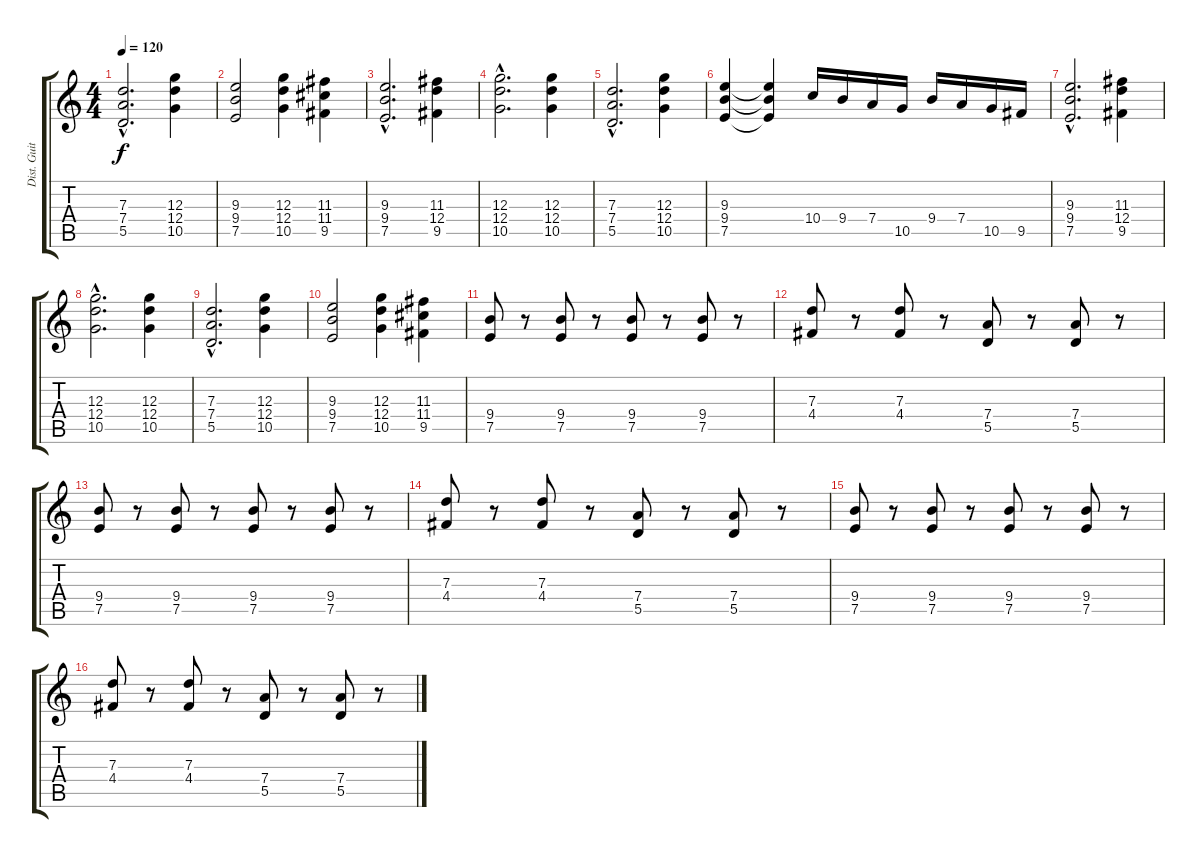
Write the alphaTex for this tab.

\track ("Dist. Guitar 2" "Dist. Guit") {instrument distortionguitar}
\staff {score tabs}
\tuning (E4 B3 G3 D3 A2 E2) {hide}
\ts (4 4)
\tempo 120
\clef g2
\ks c
(7.3{hac} 7.4{hac} 5.5{hac}).2{d dy f} (12.3 12.4 10.5).4 |
(9.3 9.4 7.5).2 (12.3 12.4 10.5).4 (11.3 11.4 9.5).4 |
(9.3{hac} 9.4{hac} 7.5{hac}).2{d} (11.3 12.4 9.5).4 |
(12.3{hac} 12.4{hac} 10.5{hac}).2{d} (12.3 12.4 10.5).4 |
(7.3{hac} 7.4{hac} 5.5{hac}).2{d} (12.3 12.4 10.5).4 |
(9.3 9.4 7.5).4 (9.3{t} 9.4{t} 7.5{t}).4 10.4.16 9.4.16 7.4.16 10.5.16 9.4.16 7.4.16 10.5.16 9.5.16 |
(9.3{hac} 9.4{hac} 7.5{hac}).2{d} (11.3 12.4 9.5).4 |
(12.3{hac} 12.4{hac} 10.5{hac}).2{d} (12.3 12.4 10.5).4 |
(7.3{hac} 7.4{hac} 5.5{hac}).2{d} (12.3 12.4 10.5).4 |
(9.3 9.4 7.5).2 (12.3 12.4 10.5).4 (11.3 11.4 9.5).4 |
(9.4 7.5).8 r.8 (9.4 7.5).8 r.8 (9.4 7.5).8 r.8 (9.4 7.5).8 r.8 |
(7.3 4.4).8 r.8 (7.3 4.4).8 r.8 (7.4 5.5).8 r.8 (7.4 5.5).8 r.8 |
(9.4 7.5).8 r.8 (9.4 7.5).8 r.8 (9.4 7.5).8 r.8 (9.4 7.5).8 r.8 |
(7.3 4.4).8 r.8 (7.3 4.4).8 r.8 (7.4 5.5).8 r.8 (7.4 5.5).8 r.8 |
(9.4 7.5).8 r.8 (9.4 7.5).8 r.8 (9.4 7.5).8 r.8 (9.4 7.5).8 r.8 |
(7.3 4.4).8 r.8 (7.3 4.4).8 r.8 (7.4 5.5).8 r.8 (7.4 5.5).8 r.8
